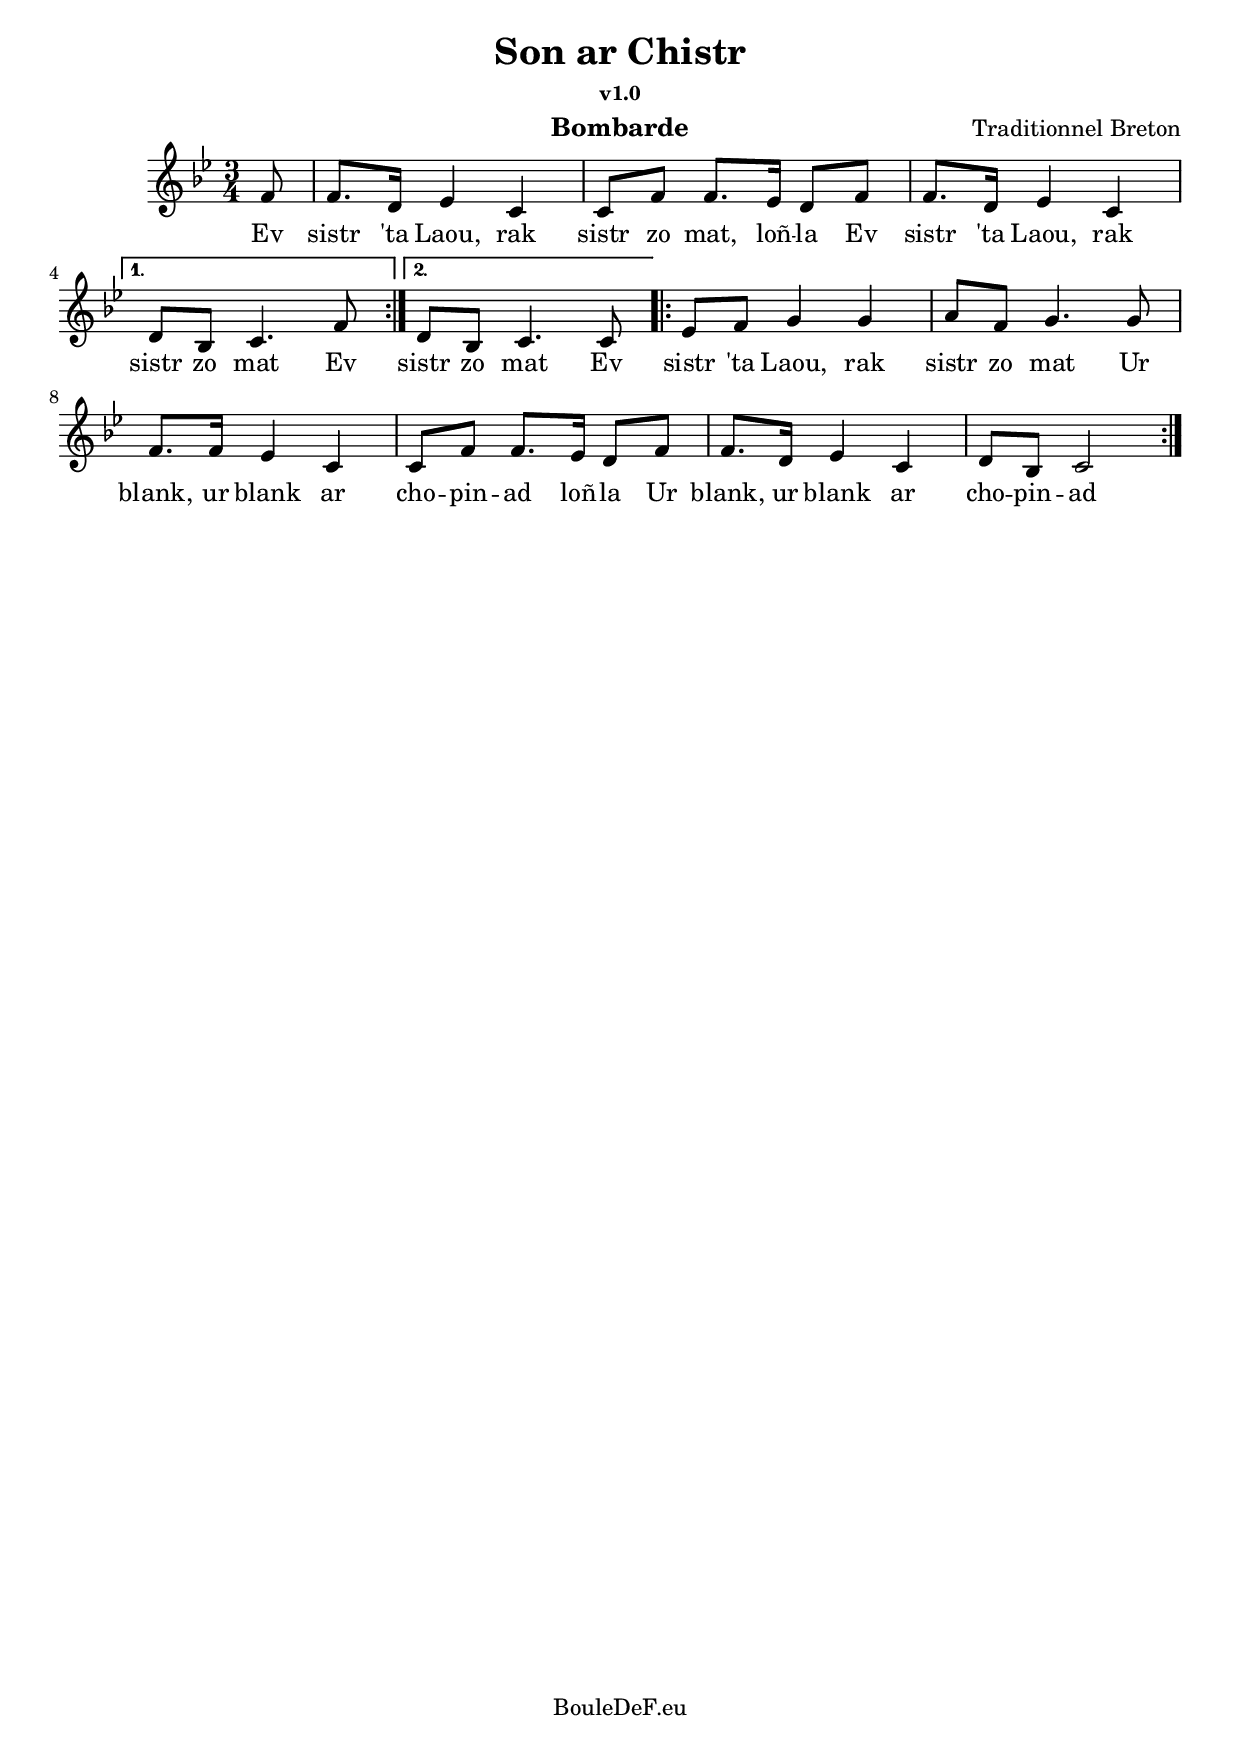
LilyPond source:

\version "2.14.2"
\include "italiano.ly"

\header {
	title = "Son ar Chistr"
	subsubtitle = "v1.0"
	composer = "Traditionnel Breton"
	instrument = "Bombarde"
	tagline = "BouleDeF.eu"
}

\score {
	\new Staff \relative sib {
		\clef treble
		\key sib \major
		\time 3/4

		\repeat volta 2 {
			\partial 8 fa'8
			| fa8. re16 mib4 do
			| do8 fa fa8. mib16 re8 fa
			| fa8. re16 mib4 do
		}
		\alternative {
			{| re8 sib do4. fa8}
			{| re8 sib do4. do8}
		}

		\repeat volta 2 {
			| mib fa sol4 sol
			| la8 fa sol4. sol8
			| fa8. fa16 mib4 do
			| do8 fa fa8. mib16 re8 fa
			| fa8. re16 mib4 do
			| re8 sib do2
		}
	}
	\addlyrics {
		Ev
		| sistr 'ta Laou, rak
		| sistr zo mat, loñ -- la Ev
		| sistr 'ta Laou, rak
		| sistr zo mat Ev
		| sistr zo mat Ev
		| sistr 'ta Laou, rak
		| sistr zo mat Ur
		| blank, ur blank ar
		| cho -- pin -- ad loñ -- la Ur
		| blank, ur blank ar
		| cho -- pin -- ad
	}
}
